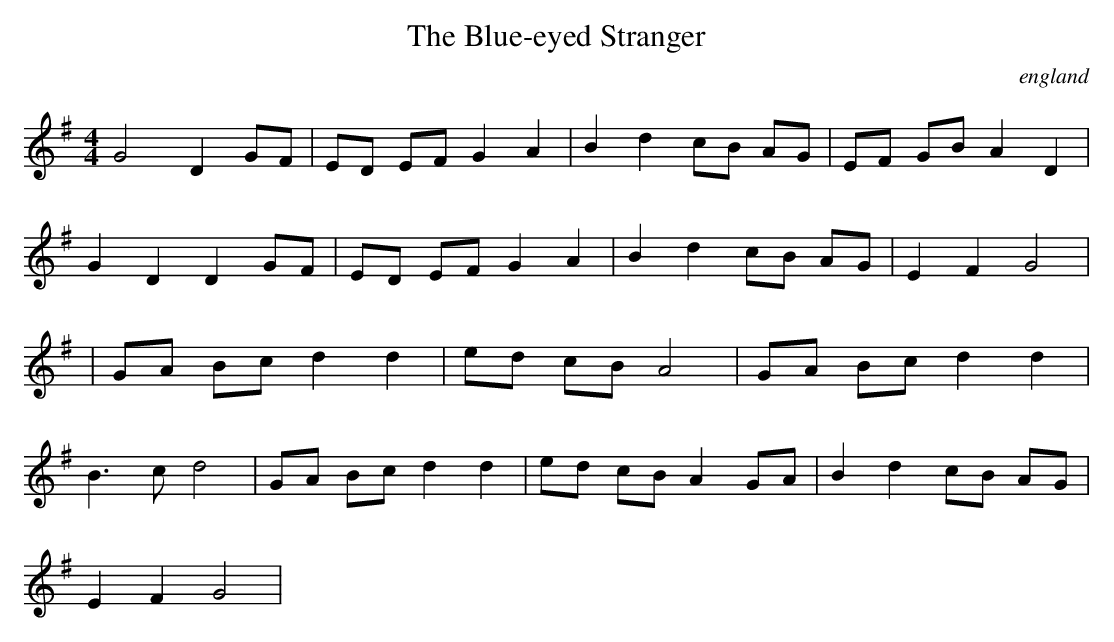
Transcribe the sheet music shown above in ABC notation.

X:1
T:The Blue-eyed Stranger
O:england
M:4/4
L:1/8
K:G
G4D2GF|ED EF G2A2|B2d2cB AG|EF GB A2D2|
G2D2D2GF|ED EF G2A2|B2d2cB AG|E2F2G4|
|GA Bc d2d2|ed cB A4|GA Bc d2d2|
B3c d4|GA Bc d2d2|ed cB A2GA|B2d2cB AG|
E2F2G4|
